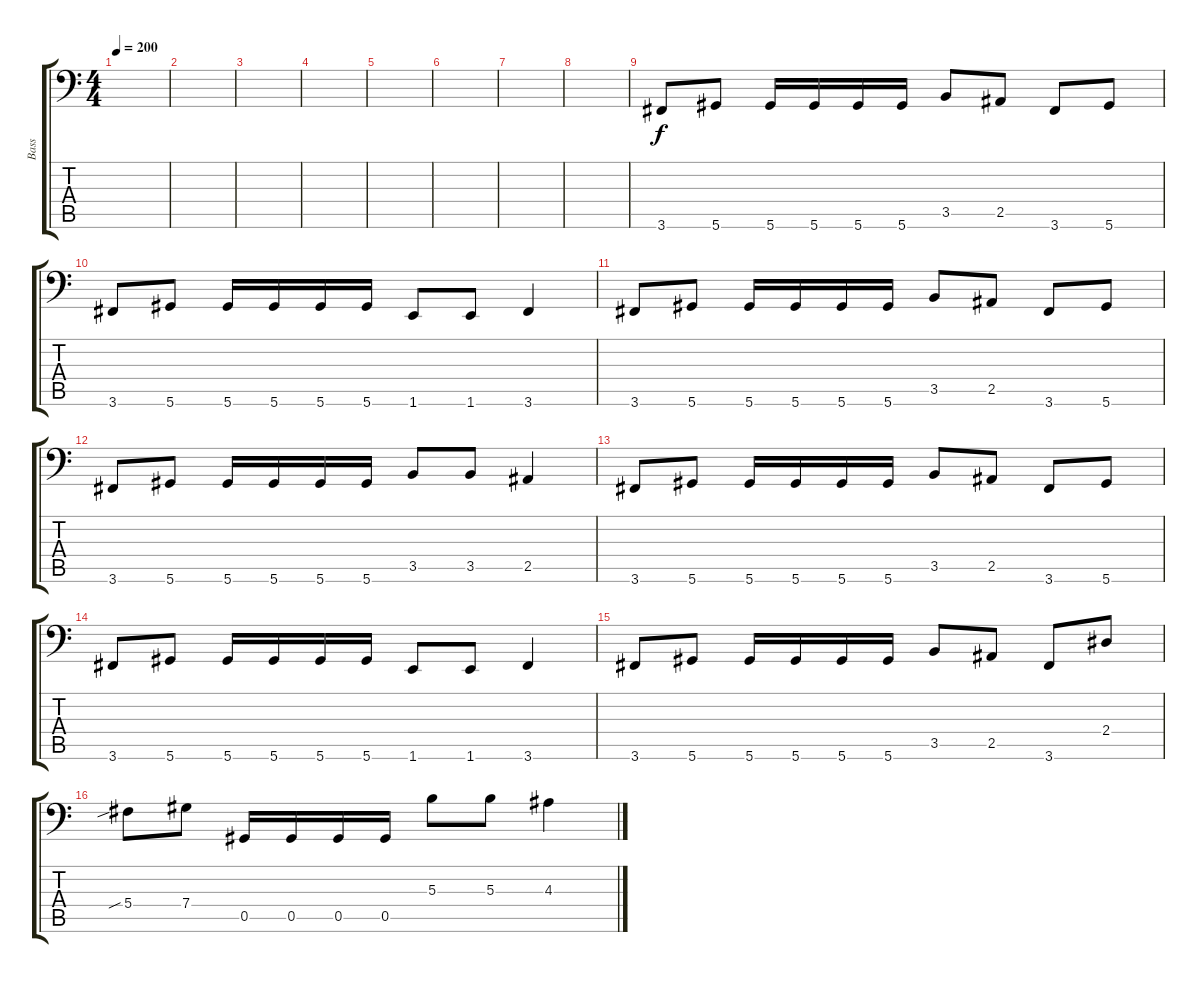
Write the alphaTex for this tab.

\track ("Bass" "Bass") {instrument electricbasspick}
\staff {score tabs}
\tuning (Eb3 Bb2 Gb2 Db2 Ab1 Eb1) {hide}
\ts (4 4)
\tempo 200
\clef f4
\ks c
|
|
|
|
|
|
|
|
3.6.8 5.6.8 5.6.16 5.6.16 5.6.16 5.6.16 3.5.8 2.5.8 3.6.8 5.6.8 |
3.6.8 5.6.8 5.6.16 5.6.16 5.6.16 5.6.16 1.6.8 1.6.8 3.6.4 |
3.6.8 5.6.8 5.6.16 5.6.16 5.6.16 5.6.16 3.5.8 2.5.8 3.6.8 5.6.8 |
3.6.8 5.6.8 5.6.16 5.6.16 5.6.16 5.6.16 3.5.8 3.5.8 2.5.4 |
3.6.8 5.6.8 5.6.16 5.6.16 5.6.16 5.6.16 3.5.8 2.5.8 3.6.8 5.6.8 |
3.6.8 5.6.8 5.6.16 5.6.16 5.6.16 5.6.16 1.6.8 1.6.8 3.6.4 |
3.6.8 5.6.8 5.6.16 5.6.16 5.6.16 5.6.16 3.5.8 2.5.8 3.6.8 2.4.8 |
5.4{sib}.8 7.4.8 0.5.16 0.5.16 0.5.16 0.5.16 5.3.8 5.3.8 4.3.4
